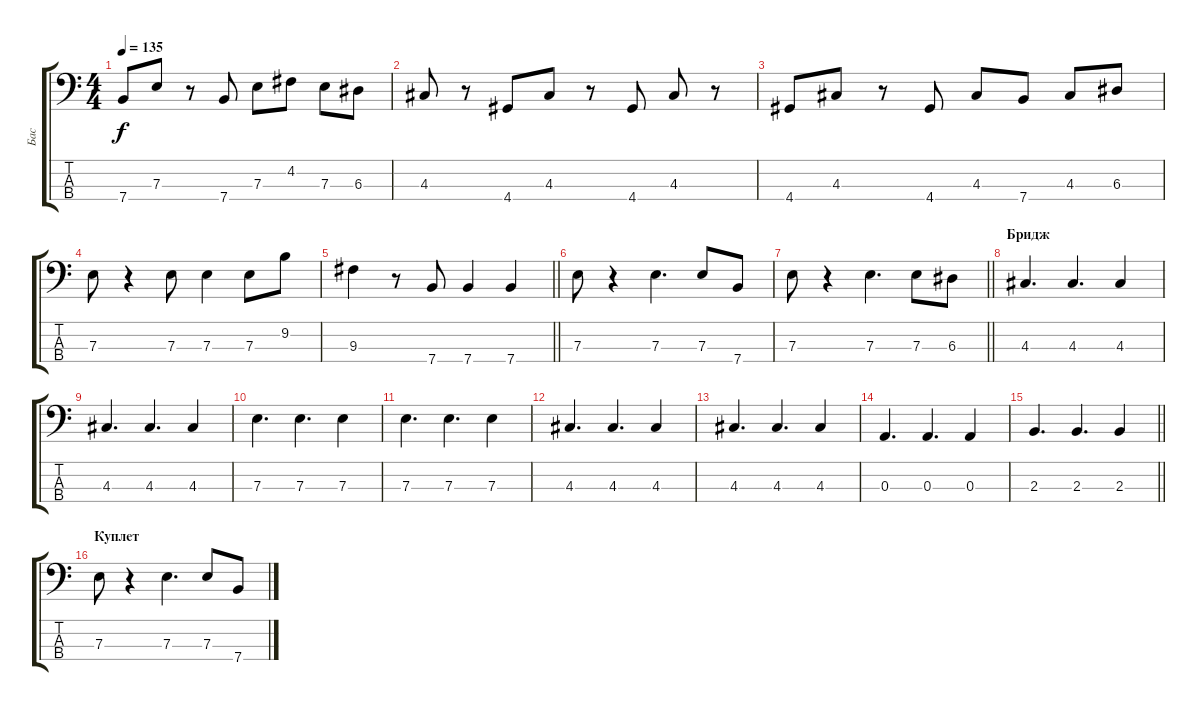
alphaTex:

\track ("Бас" "Бас") {instrument electricbassfinger}
\staff {score tabs}
\tuning (G2 D2 A1 E1) {hide}
\ts (4 4)
\tempo 135
\clef f4
\ks c
7.4.8{dy f} 7.3.8 r.8 7.4.8 7.3.8 4.2.8 7.3.8 6.3.8 |
4.3.8 r.8 4.4.8 4.3.8 r.8 4.4.8 4.3.8 r.8 |
4.4.8 4.3.8 r.8 4.4.8 4.3.8 7.4.8 4.3.8 6.3.8 |
7.3.8 r.4 7.3.8 7.3.4 7.3.8 9.2.8 |
\barLineRight lightlight
9.3.4 r.8 7.4.8 7.4.4 7.4.4 |
7.3.8 r.4 7.3.4{d} 7.3.8 7.4.8 |
\barLineRight lightlight
7.3.8 r.4 7.3.4{d} 7.3.8 6.3.8 |
\section ("" "Бридж")
4.3.4{d} 4.3.4{d} 4.3.4 |
4.3.4{d} 4.3.4{d} 4.3.4 |
7.3.4{d} 7.3.4{d} 7.3.4 |
7.3.4{d} 7.3.4{d} 7.3.4 |
4.3.4{d} 4.3.4{d} 4.3.4 |
4.3.4{d} 4.3.4{d} 4.3.4 |
0.3.4{d} 0.3.4{d} 0.3.4 |
\barLineRight lightlight
2.3.4{d} 2.3.4{d} 2.3.4 |
\section ("" "Куплет")
7.3.8 r.4 7.3.4{d} 7.3.8 7.4.8
